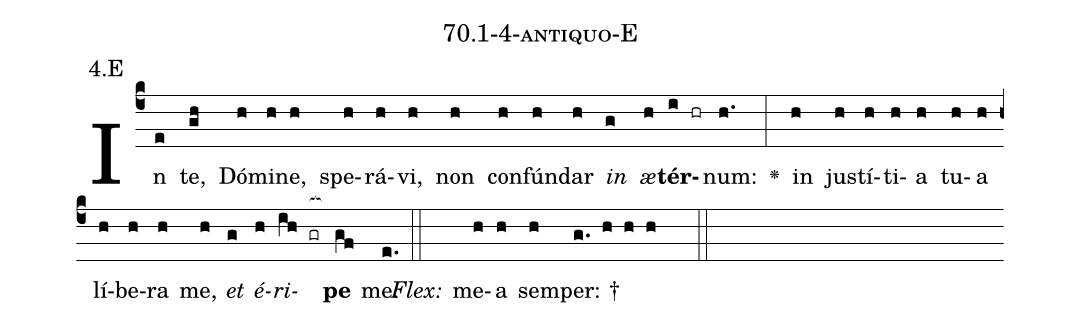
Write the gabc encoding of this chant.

name: 70.1-4-antiquo-E;
annotation: 4.E;
%%
(c4)In(e) te,(gh) Dó(h)mi(h)ne,(h) spe(h)rá(h)vi,(h) non(h) con(h)fún(h)dar(h) <i>in</i>(g) <i>æ</i>(h)<b>tér</b>(i hr)num:(h.) <v>\greheightstar</v>(:) in(h) jus(h)tí(h)ti(h)a(h) tu(h)a(h) lí(h)be(h)ra(h) me,(h) <i>et</i>(g) <i>é</i>(h)<i>ri</i>(ih gr[ocb:1{])<b>pe</b>(gf[ocb:0}]) me.(e.) (::)
<i>Flex:</i>()  me(h)a(h) sem(h)per: †(g. h h h  ::)

%E(h) u(g) o(h) u(ih) a(gf) e.(e.) (::)
